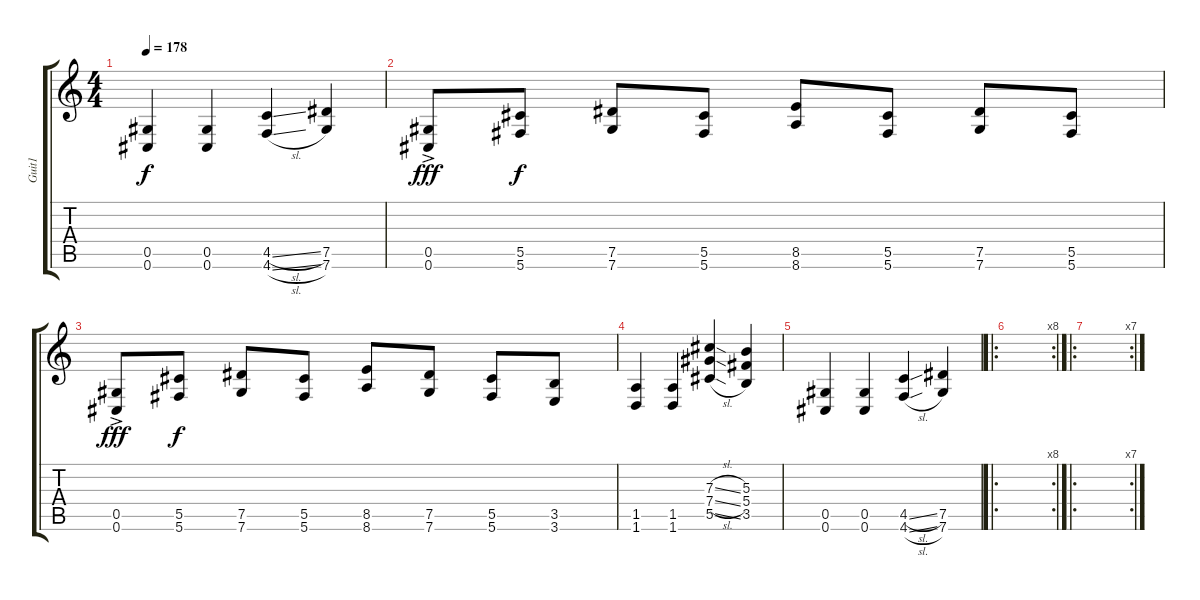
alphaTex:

\track ("Guit1" "Guit1") {instrument distortionguitar}
\staff {score tabs}
\tuning (Eb4 Bb3 Gb3 Db3 Ab2 Db2) {hide}
\ts (4 4)
\tempo 178
\clef g2
\ks c
(0.5 0.6).4{dy f} (0.5 0.6).4 (4.5{sl} 4.6{sl}).4 (7.5 7.6).4 |
(0.5{ac} 0.6{ac}).8{dy fff instrument distortionguitar} (5.5 5.6).8{dy f} (7.5 7.6).8 (5.5 5.6).8 (8.5 8.6).8 (5.5 5.6).8 (7.5 7.6).8 (5.5 5.6).8 |
(0.5{ac} 0.6{ac}).8{dy fff} (5.5 5.6).8{dy f} (7.5 7.6).8 (5.5 5.6).8 (8.5 8.6).8 (7.5 7.6).8 (5.5 5.6).8 (3.5 3.6).8 |
(1.5 1.6).4 (1.5 1.6).4 (7.3{sl} 7.4{sl} 5.5{sl}).4 (5.3 5.4 3.5).4 |
(0.5 0.6).4 (0.5 0.6).4 (4.5{sl} 4.6{sl}).4 (7.5 7.6).4 |
\ro
\rc 8
|
\ro
\rc 7
